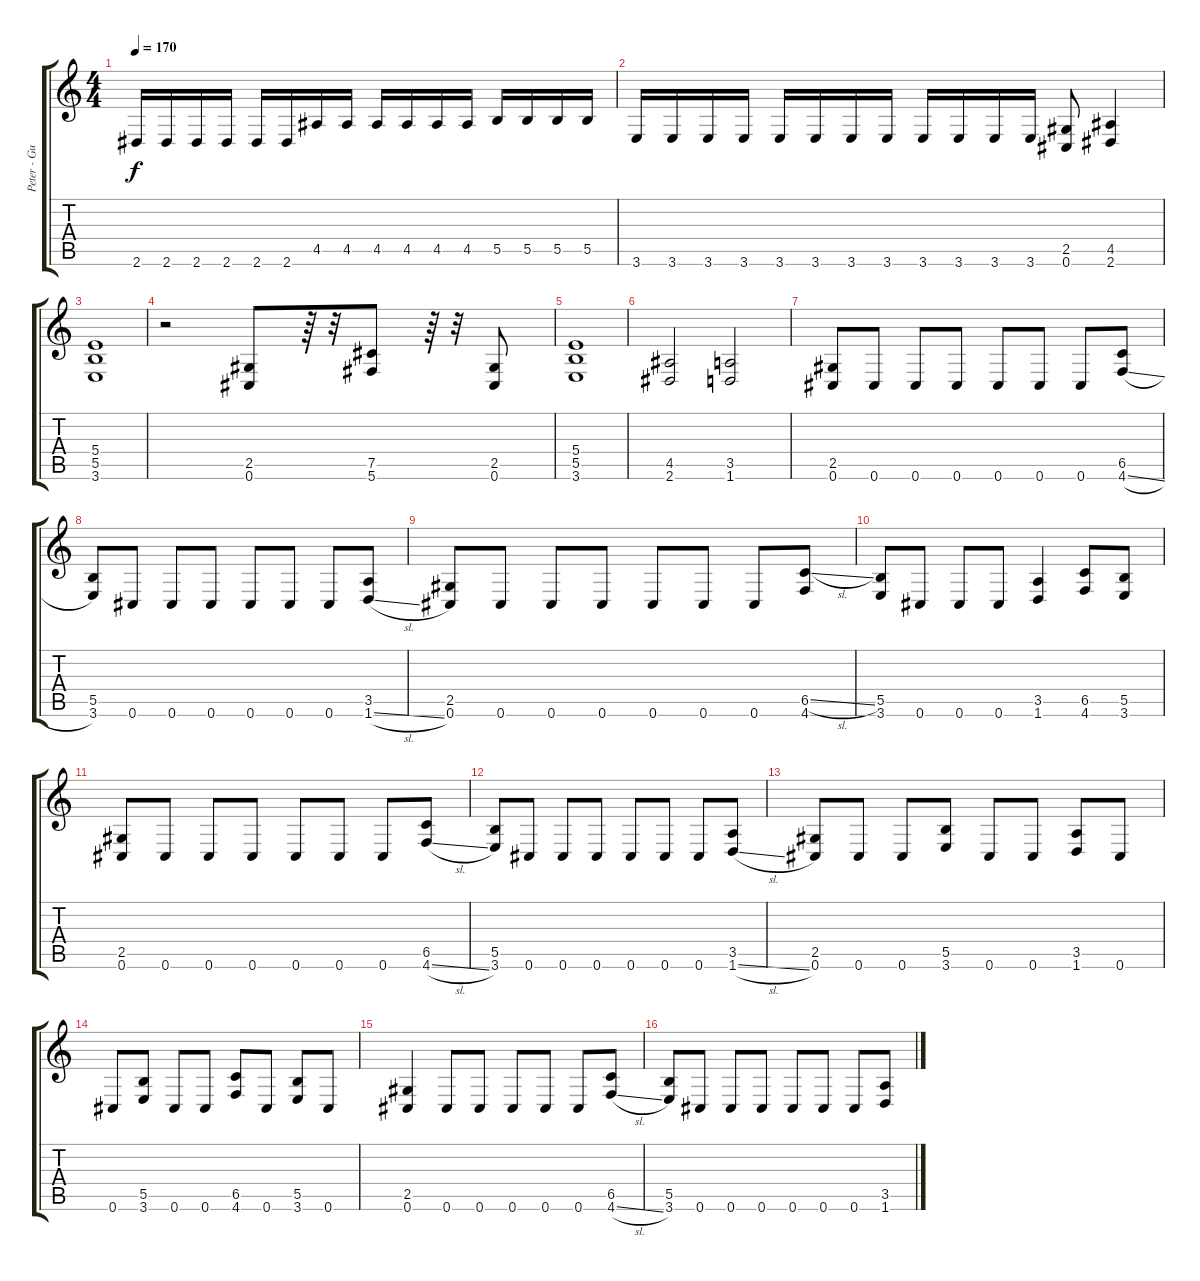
\track ("Peter - Guitar, Vocal" "Peter - Gu") {instrument overdrivenguitar}
\staff {score tabs}
\tuning (Db4 Ab3 E3 B2 Gb2 Db2) {hide}
\ts (4 4)
\tempo 170
\clef g2
\ks c
2.6.16{dy f} 2.6.16 2.6.16 2.6.16 2.6.16 2.6.16 4.5.16 4.5.16 4.5.16 4.5.16 4.5.16 4.5.16 5.5.16 5.5.16 5.5.16 5.5.16 |
3.6.16 3.6.16 3.6.16 3.6.16 3.6.16 3.6.16 3.6.16 3.6.16 3.6.16 3.6.16 3.6.16 3.6.16 (2.5 0.6).8 (4.5 2.6).4 |
(5.4 5.5 3.6).1 |
r.2 (2.5 0.6).8 r.64 r.32 (7.5 5.6).8 r.64 r.32 (2.5 0.6).8 |
(5.4 5.5 3.6).1 |
(4.5 2.6).2 (3.5 1.6).2 |
(2.5 0.6).8 0.6.8 0.6.8 0.6.8 0.6.8 0.6.8 0.6.8 (6.5 4.6{sl}).8 |
(5.5 3.6).8 0.6.8 0.6.8 0.6.8 0.6.8 0.6.8 0.6.8 (3.5 1.6{sl}).8 |
(2.5 0.6).8 0.6.8 0.6.8 0.6.8 0.6.8 0.6.8 0.6.8 (6.5{sl} 4.6).8 |
(5.5 3.6).8 0.6.8 0.6.8 0.6.8 (3.5 1.6).4 (6.5 4.6).8 (5.5 3.6).8 |
(2.5 0.6).8 0.6.8 0.6.8 0.6.8 0.6.8 0.6.8 0.6.8 (6.5 4.6{sl}).8 |
(5.5 3.6).8 0.6.8 0.6.8 0.6.8 0.6.8 0.6.8 0.6.8 (3.5 1.6{sl}).8 |
(2.5 0.6).8 0.6.8 0.6.8 (5.5 3.6).8 0.6.8 0.6.8 (3.5 1.6).8 0.6.8 |
0.6.8 (5.5 3.6).8 0.6.8 0.6.8 (6.5 4.6).8 0.6.8 (5.5 3.6).8 0.6.8 |
(2.5 0.6).4 0.6.8 0.6.8 0.6.8 0.6.8 0.6.8 (6.5 4.6{sl}).8 |
(5.5 3.6).8 0.6.8 0.6.8 0.6.8 0.6.8 0.6.8 0.6.8 (3.5 1.6{sl}).8
